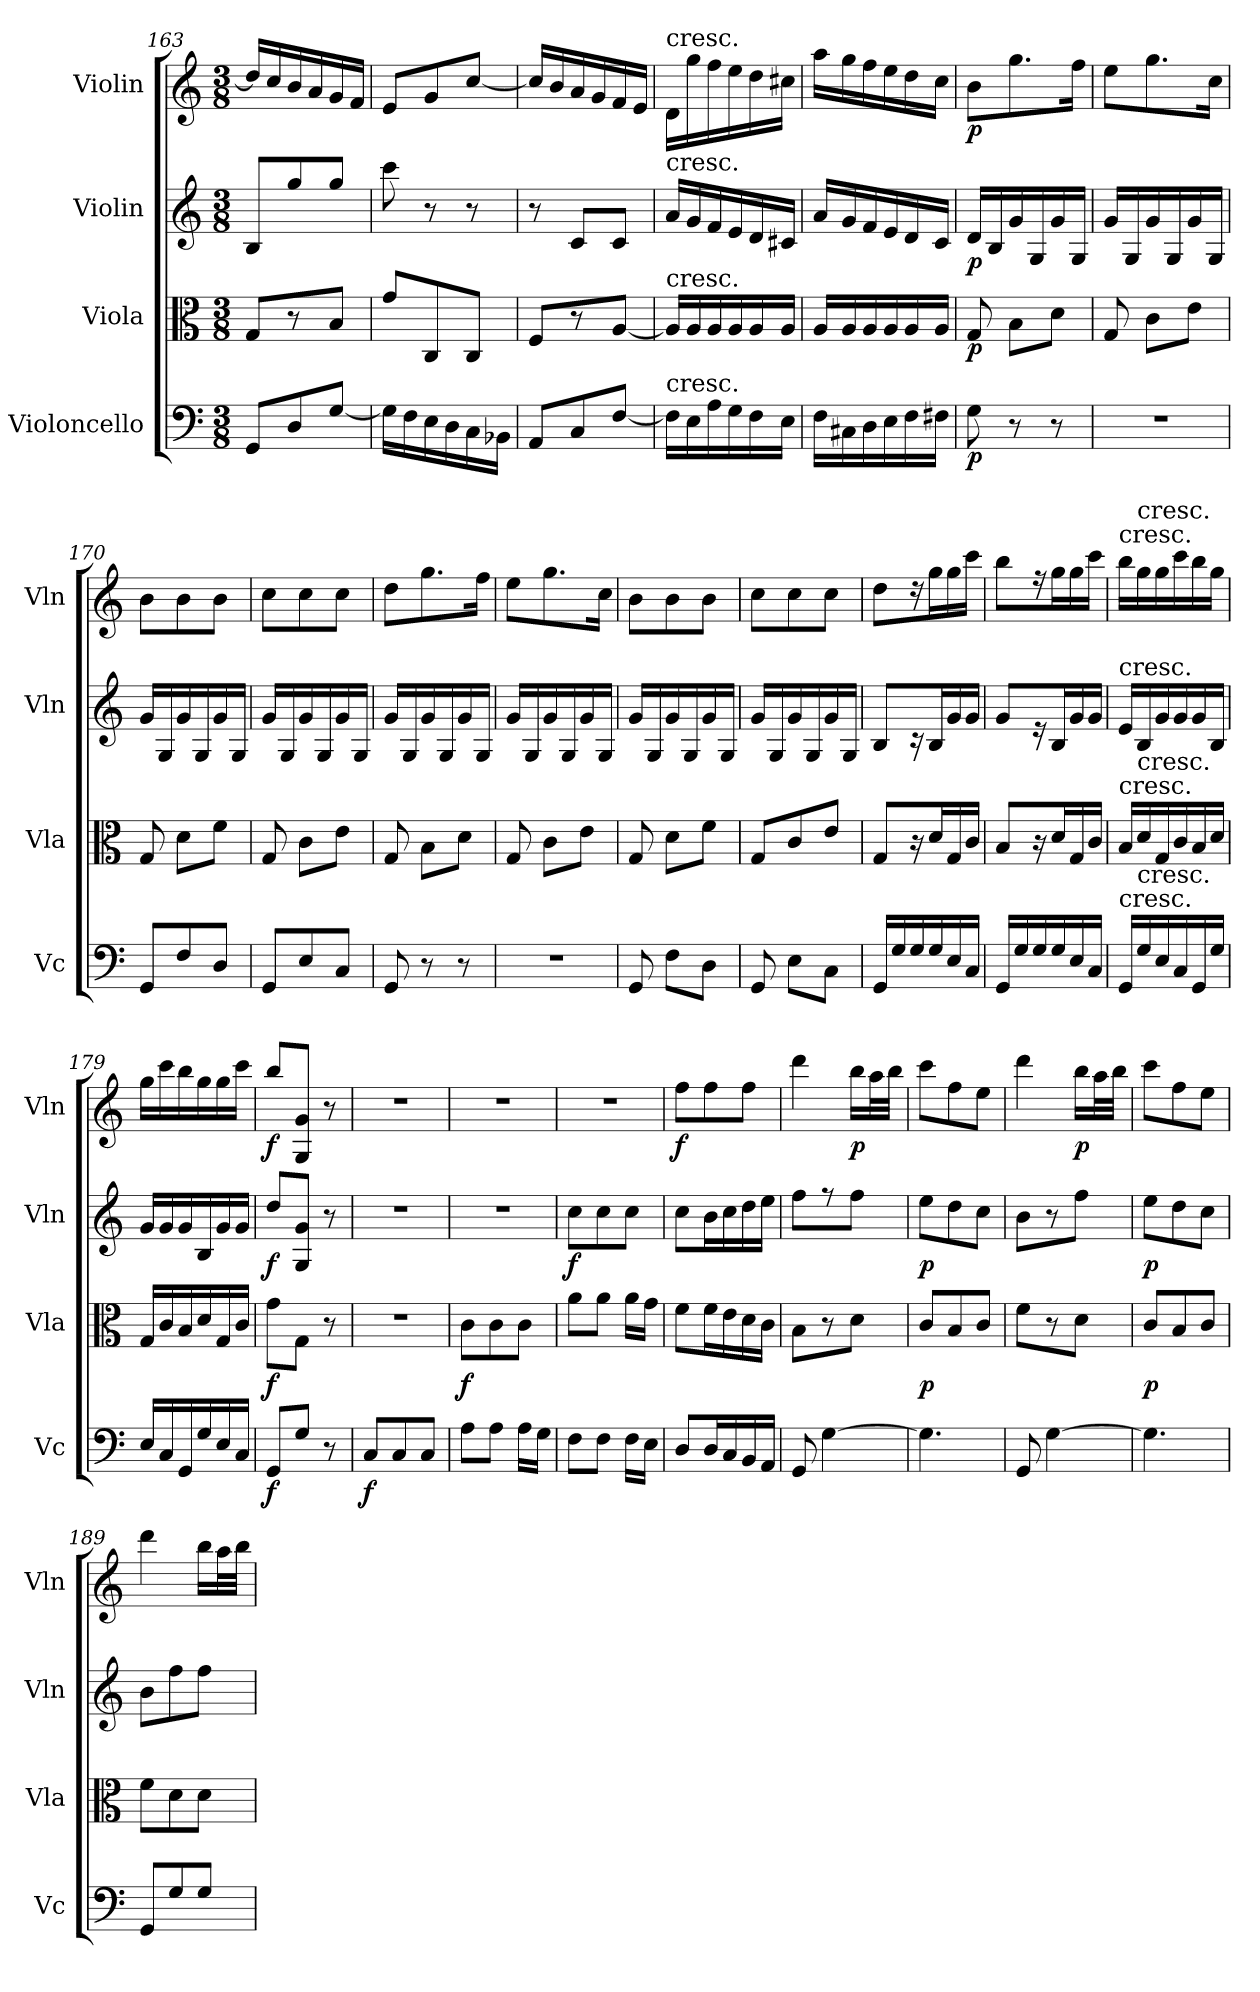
**kern	**dynam	**kern	**dynam	**kern	**dynam	**kern	**dynam
*part4	*part4	*part3	*part3	*part2	*part2	*part1	*part1
*staff4	*staff4	*staff3	*staff3	*staff2	*staff2	*staff1	*staff1
*I"Violoncello	*	*I"Viola	*	*I"Violin	*	*I"Violin	*
*I'Vc	*	*I'Vla	*	*I'Vln	*	*I'Vln	*
*clefF4	*	*clefC3	*	*clefG2	*	*clefG2	*
*k[]	*	*k[]	*	*k[]	*	*k[]	*
*C:	*	*C:	*	*C:	*	*C:	*
*M3/8	*	*M3/8	*	*M3/8	*	*M3/8	*
=163	=163	=163	=163	=163	=163	=163	=163
8GG/L	.	8G/L	.	8B/L	.	16dd/LL]	.
.	.	.	.	.	.	16cc/	.
8D/	.	8r	.	8gg/	.	16b/	.
.	.	.	.	.	.	16a/	.
[8G/J	.	8B/J	.	8gg/J	.	16g/	.
.	.	.	.	.	.	16f/JJ	.
=164	=164	=164	=164	=164	=164	=164	=164
16G\LL]	.	8g/L	.	8ccc\	.	8e/L	.
16F\	.	.	.	.	.	.	.
16E\	.	8C/	.	8r	.	8g/	.
16D\	.	.	.	.	.	.	.
16C\	.	8C/J	.	8r	.	[8cc/J	.
16BB-X\JJ	.	.	.	.	.	.	.
=165	=165	=165	=165	=165	=165	=165	=165
8AA/L	.	8F/L	.	8r	.	16cc/LL]	.
.	.	.	.	.	.	16b/	.
8C/	.	8r	.	8c/L	.	16a/	.
.	.	.	.	.	.	16g/	.
[8F/J	.	[8A/J	.	8c/J	.	16f/	.
.	.	.	.	.	.	16e/JJ	.
=166	=166	=166	=166	=166	=166	=166	=166
!	!	!	!	!	!	!LO:TX:t=cresc.	!
!	!	!	!	!LO:TX:t=cresc.	!	!	!
!	!	!LO:TX:t=cresc.	!	!	!	!	!
!LO:TX:t=cresc.	!	!	!	!	!	!	!
16F\LL]	.	16A/LL]	.	16a/LL	.	16d\LL	.
16E\	.	16A/	.	16g/	.	16gg\	.
16A\	.	16A/	.	16f/	.	16ff\	.
16G\	.	16A/	.	16e/	.	16ee\	.
16F\	.	16A/	.	16d/	.	16dd\	.
16E\JJ	.	16A/JJ	.	16c#X/JJ	.	16cc#X\JJ	.
=167	=167	=167	=167	=167	=167	=167	=167
16F\LL	.	16A/LL	.	16a/LL	.	16aa\LL	.
16C#X\	.	16A/	.	16g/	.	16gg\	.
16D\	.	16A/	.	16f/	.	16ff\	.
16E\	.	16A/	.	16e/	.	16ee\	.
16F\	.	16A/	.	16d/	.	16dd\	.
16F#X\JJ	.	16A/JJ	.	16c/JJ	.	16cc\JJ	.
=168	=168	=168	=168	=168	=168	=168	=168
8G\	p	8G/	p	16d/LL	p	8b\L	p
.	.	.	.	16B/	.	.	.
8r	.	8B\L	.	16g/	.	8.gg\	.
.	.	.	.	16G/	.	.	.
8r	.	8d\J	.	16g/	.	.	.
.	.	.	.	16G/JJ	.	16ff\Jk	.
=169	=169	=169	=169	=169	=169	=169	=169
4.r	.	8G/	.	16g/LL	.	8ee\L	.
.	.	.	.	16G/	.	.	.
.	.	8c\L	.	16g/	.	8.gg\	.
.	.	.	.	16G/	.	.	.
.	.	8e\J	.	16g/	.	.	.
.	.	.	.	16G/JJ	.	16cc\Jk	.
=170	=170	=170	=170	=170	=170	=170	=170
8GG/L	.	8G/	.	16g/LL	.	8b\L	.
.	.	.	.	16G/	.	.	.
8F/	.	8d\L	.	16g/	.	8b\	.
.	.	.	.	16G/	.	.	.
8D/J	.	8f\J	.	16g/	.	8b\J	.
.	.	.	.	16G/JJ	.	.	.
=171	=171	=171	=171	=171	=171	=171	=171
8GG/L	.	8G/	.	16g/LL	.	8cc\L	.
.	.	.	.	16G/	.	.	.
8E/	.	8c\L	.	16g/	.	8cc\	.
.	.	.	.	16G/	.	.	.
8C/J	.	8e\J	.	16g/	.	8cc\J	.
.	.	.	.	16G/JJ	.	.	.
=172	=172	=172	=172	=172	=172	=172	=172
8GG/	.	8G/	.	16g/LL	.	8dd\L	.
.	.	.	.	16G/	.	.	.
8r	.	8B\L	.	16g/	.	8.gg\	.
.	.	.	.	16G/	.	.	.
8r	.	8d\J	.	16g/	.	.	.
.	.	.	.	16G/JJ	.	16ff\Jk	.
=173	=173	=173	=173	=173	=173	=173	=173
4.r	.	8G/	.	16g/LL	.	8ee\L	.
.	.	.	.	16G/	.	.	.
.	.	8c\L	.	16g/	.	8.gg\	.
.	.	.	.	16G/	.	.	.
.	.	8e\J	.	16g/	.	.	.
.	.	.	.	16G/JJ	.	16cc\Jk	.
=174	=174	=174	=174	=174	=174	=174	=174
8GG/	.	8G/	.	16g/LL	.	8b\L	.
.	.	.	.	16G/	.	.	.
8F\L	.	8d\L	.	16g/	.	8b\	.
.	.	.	.	16G/	.	.	.
8D\J	.	8f\J	.	16g/	.	8b\J	.
.	.	.	.	16G/JJ	.	.	.
=175	=175	=175	=175	=175	=175	=175	=175
8GG/	.	8G/L	.	16g/LL	.	8cc\L	.
.	.	.	.	16G/	.	.	.
8E\L	.	8c/	.	16g/	.	8cc\	.
.	.	.	.	16G/	.	.	.
8C\J	.	8e/J	.	16g/	.	8cc\J	.
.	.	.	.	16G/JJ	.	.	.
=176	=176	=176	=176	=176	=176	=176	=176
16GG/LL	.	8G/L	.	8B/L	.	8dd\L	.
16G/	.	.	.	.	.	.	.
16G/	.	16r	.	16r	.	16r	.
16G/	.	16d/L	.	16B/L	.	16gg\L	.
16E/	.	16G/	.	16g/	.	16gg\	.
16C/JJ	.	16c/JJ	.	16g/JJ	.	16ccc\JJ	.
=177	=177	=177	=177	=177	=177	=177	=177
16GG/LL	.	8B/L	.	8g/L	.	8bb\L	.
16G/	.	.	.	.	.	.	.
16G/	.	16r	.	16r	.	16r	.
16G/	.	16d/L	.	16B/L	.	16gg\L	.
16E/	.	16G/	.	16g/	.	16gg\	.
16C/JJ	.	16c/JJ	.	16g/JJ	.	16ccc\JJ	.
=178	=178	=178	=178	=178	=178	=178	=178
!	!	!	!	!	!	!LO:TX:t=cresc.	!
!	!	!	!	!LO:TX:t=cresc.	!	!	!
!	!	!LO:TX:t=cresc.	!	!	!	!	!
!LO:TX:t=cresc.	!	!	!	!	!	!	!
16GG/LL	.	16B/LL	.	16e/LL	.	16bb\LL	.
!	!	!	!	!	!	!LO:TX:t=cresc.	!
!	!	!LO:TX:t=cresc.	!	!	!	!	!
!LO:TX:t=cresc.	!	!	!	!	!	!	!
16G/	.	16d/	.	16B/	.	16gg\	.
16E/	.	16G/	.	16g/	.	16gg\	.
16C/	.	16c/	.	16g/	.	16ccc\	.
16GG/	.	16B/	.	16g/	.	16bb\	.
16G/JJ	.	16d/JJ	.	16B/JJ	.	16gg\JJ	.
=179	=179	=179	=179	=179	=179	=179	=179
16E/LL	.	16G/LL	.	16g/LL	.	16gg\LL	.
16C/	.	16c/	.	16g/	.	16ccc\	.
16GG/	.	16B/	.	16g/	.	16bb\	.
16G/	.	16d/	.	16B/	.	16gg\	.
16E/	.	16G/	.	16g/	.	16gg\	.
16C/JJ	.	16c/JJ	.	16g/JJ	.	16ccc\JJ	.
=180	=180	=180	=180	=180	=180	=180	=180
8GG/L	f	8g\L	f	8dd/L	f	8bb/L	f
8G/J	.	8G\J	.	8G/ 8g/J	.	8G/ 8g/J	.
8r	.	8r	.	8r	.	8r	.
=181	=181	=181	=181	=181	=181	=181	=181
8C/L	f	4.r	.	4.r	.	4.r	.
8C/	.	.	.	.	.	.	.
8C/J	.	.	.	.	.	.	.
=182	=182	=182	=182	=182	=182	=182	=182
8A\L	.	8c\L	f	4.r	.	4.r	.
8A\J	.	8c\	.	.	.	.	.
16A\LL	.	8c\J	.	.	.	.	.
16G\JJ	.	.	.	.	.	.	.
=183	=183	=183	=183	=183	=183	=183	=183
8F\L	.	8a\L	.	8cc\L	f	4.r	.
8F\J	.	8a\J	.	8cc\	.	.	.
16F\LL	.	16a\LL	.	8cc\J	.	.	.
16E\JJ	.	16g\JJ	.	.	.	.	.
=184	=184	=184	=184	=184	=184	=184	=184
8D/L	.	8f\L	.	8cc\L	.	8ff\L	f
16D/L	.	16f\L	.	16b\L	.	8ff\	.
16C/	.	16e\	.	16cc\	.	.	.
16BB/	.	16d\	.	16dd\	.	8ff\J	.
16AA/JJ	.	16c\JJ	.	16ee\JJ	.	.	.
=185	=185	=185	=185	=185	=185	=185	=185
8GG/	.	8B\L	.	8ff\L	.	4ddd\	.
[4G\	.	8r	.	8r	.	.	.
.	.	8d\J	.	8ff\J	.	16bb\LL	p
.	.	.	.	.	.	32aa\L	.
.	.	.	.	.	.	32bb\JJJ	.
=186	=186	=186	=186	=186	=186	=186	=186
4.G\]	.	8c/L	p	8ee\L	p	8ccc\L	.
.	.	8B/	.	8dd\	.	8ff\	.
.	.	8c/J	.	8cc\J	.	8ee\J	.
=187	=187	=187	=187	=187	=187	=187	=187
8GG/	.	8f\L	.	8b\L	.	4ddd\	.
[4G\	.	8r	.	8r	.	.	.
.	.	8d\J	.	8ff\J	.	16bb\LL	p
.	.	.	.	.	.	32aa\L	.
.	.	.	.	.	.	32bb\JJJ	.
=188	=188	=188	=188	=188	=188	=188	=188
4.G\]	.	8c/L	p	8ee\L	p	8ccc\L	.
.	.	8B/	.	8dd\	.	8ff\	.
.	.	8c/J	.	8cc\J	.	8ee\J	.
=189	=189	=189	=189	=189	=189	=189	=189
8GG/L	.	8f\L	.	8b\L	.	4ddd\	.
8G/	.	8d\	.	8ff\	.	.	.
8G/J	.	8d\J	.	8ff\J	.	16bb\LL	.
.	.	.	.	.	.	32aa\L	.
.	.	.	.	.	.	32bb\JJJ	.
=	=	=	=	=	=	=	=
*-	*-	*-	*-	*-	*-	*-	*-
